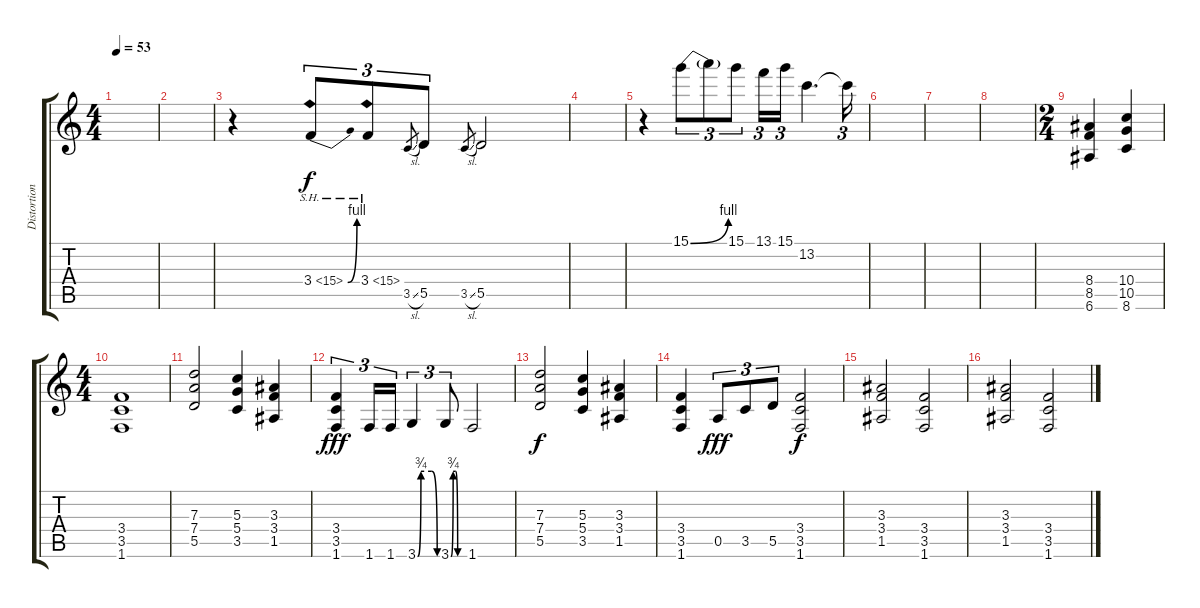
\track ("Distortion Guitar" "Distortion") {instrument distortionguitar}
\staff {score tabs}
\tuning (E4 B3 G3 D3 A2 E2) {hide}
\ts (4 4)
\tempo 53
\clef g2
\ks c
|
|
r.4{volume 16 instrument distortionguitar} 3.4{be (bend 0 0 60 4) sh 12}.8{tu (3 2)} 3.4{sh 12}.8{tu (3 2)} 3.5{sl}.8{gr} 5.5.8{tu (3 2)} 3.5{sl}.8{gr} 5.5.2 |
|
r.4 15.1{be (bend 0 0 60 4)}.8{tu (3 2)} 15.1{t}.8{tu (3 2)} 15.1.8{tu (3 2)} 13.1.16{tu (3 2)} 15.1.16{tu (3 2)} 13.2.4{d} 13.2{t}.16{tu (3 2)} |
|
|
|
\ts (2 4)
(8.4 8.5 6.6).4 (10.4 10.5 8.6).4 |
\ts (4 4)
(3.4 3.5 1.6).1 |
(7.3 7.4 5.5).2 (5.3 5.4 3.5).4 (3.3 3.4 1.5).4 |
(3.4 3.5 1.6).4{tu (3 2) dy fff instrument distortionguitar} 1.6.16{tu (3 2)} 1.6.16{tu (3 2)} 3.6{be (custom 0 0 10 3 20 3 43 3 60 0)}.4{tu (3 2)} 3.6{be (custom 0 0 10 3 20 3 30 0 60 0)}.8{tu (3 2)} 1.6.2 |
(7.3 7.4 5.5).2{dy f} (5.3 5.4 3.5).4 (3.3 3.4 1.5).4 |
(3.4 3.5 1.6).4 0.5.8{tu (3 2) dy fff} 3.5.8{tu (3 2)} 5.5.8{tu (3 2)} (3.4 3.5 1.6).2{dy f} |
(3.3 3.4 1.5).2 (3.4 3.5 1.6).2 |
(3.3 3.4 1.5).2 (3.4 3.5 1.6).2
